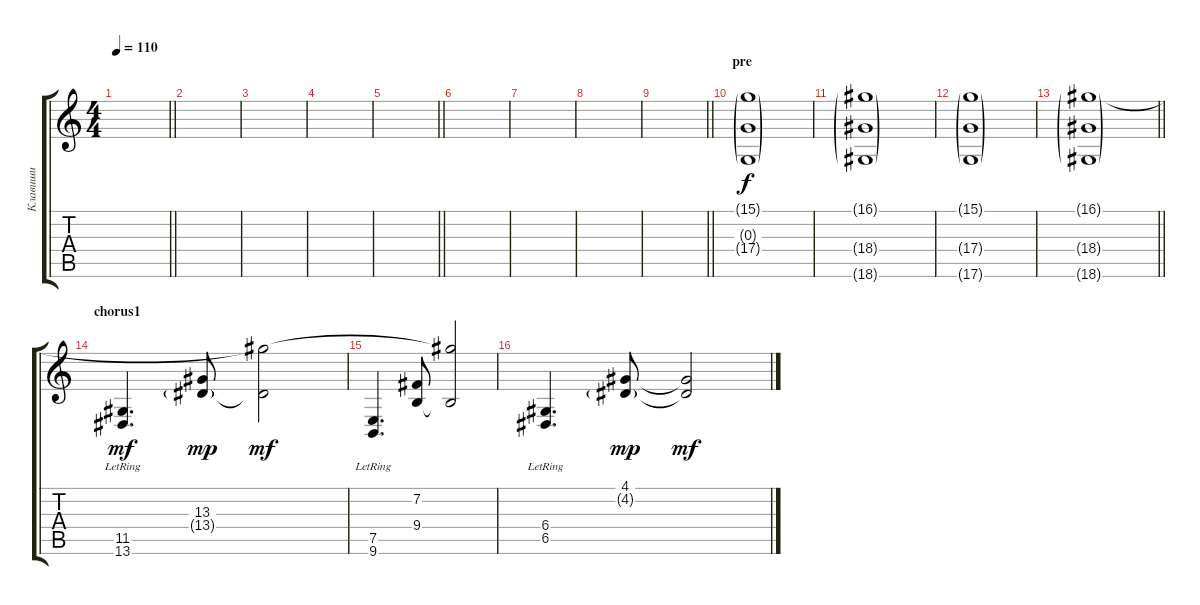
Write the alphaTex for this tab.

\track ("Клавиши" "Клавиши") {instrument electricgrandpiano}
\staff {score tabs}
\tuning (E4 B3 G3 D3 A2 D2) {hide}
\ts (4 4)
\tempo 110
\clef g2
\barLineRight lightlight
\ks c
|
|
|
|
\barLineRight lightlight
|
|
|
|
\barLineRight lightlight
|
\section ("" "pre")
(15.1{g} 0.3{g} 17.4{g}).1 |
(16.1{g} 18.4{g} 18.6{g}).1 |
(15.1{g} 17.4{g} 17.6{g}).1 |
\barLineRight lightlight
(16.1{g} 18.4{g} 18.6{g}).1 |
\section ("" "chorus1")
(11.5{lr} 13.6{lr}).4{d dy mf volume 10} (13.3 13.4{g}).8{dy mp} (16.1{t} 13.4{t}).2{dy mf} |
(7.5{lr} 9.6{lr}).4{d} (7.2 9.4).8 (16.1{t} 9.4{t}).2 |
(6.4{lr} 6.5{lr}).4{d} (4.1 4.2{g}).8{dy mp} (4.1{t} 4.2{t}).2{dy mf}
